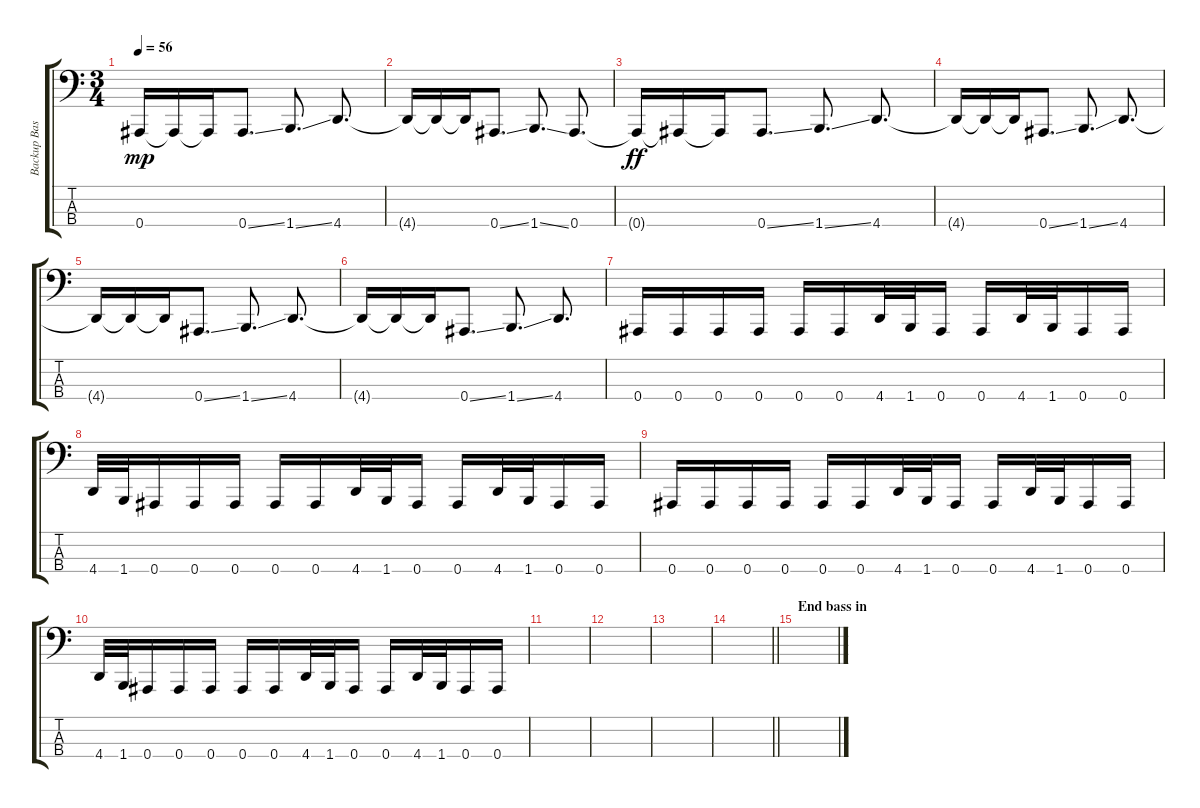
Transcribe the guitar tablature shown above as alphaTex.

\track ("Backup Bass" "Backup Bas") {instrument distortionguitar}
\staff {score tabs}
\tuning (Eb2 Bb1 F1 Bb0) {hide}
\ts (3 4)
\tempo 56
\clef f4
\ks c
0.4{t}.16{dy mp} 0.4{t}.16 0.4{t}.16 0.4{ss}.8{d} 1.4{ss}.8{d} 4.4.8{d} |
4.4{t}.16 4.4{t}.16 4.4{t}.16 0.4{ss}.8{d} 1.4{ss}.8{d} 0.4.8{d} |
0.4{t}.16{dy ff} 0.4{t}.16 0.4{t}.16 0.4{ss}.8{d} 1.4{ss}.8{d} 4.4.8{d} |
4.4{t}.16 4.4{t}.16 4.4{t}.16 0.4{ss}.8{d} 1.4{ss}.8{d} 4.4.8{d} |
4.4{t}.16 4.4{t}.16 4.4{t}.16 0.4{ss}.8{d} 1.4{ss}.8{d} 4.4.8{d} |
4.4{t}.16 4.4{t}.16 4.4{t}.16 0.4{ss}.8{d} 1.4{ss}.8{d} 4.4.8{d} |
0.4.16 0.4.16 0.4.16 0.4.16 0.4.16 0.4.16 4.4.32 1.4.32 0.4.16 0.4.16 4.4.32 1.4.32 0.4.16 0.4.16 |
4.4.32 1.4.32 0.4.16 0.4.16 0.4.16 0.4.16 0.4.16 4.4.32 1.4.32 0.4.16 0.4.16 4.4.32 1.4.32 0.4.16 0.4.16 |
0.4.16 0.4.16 0.4.16 0.4.16 0.4.16 0.4.16 4.4.32 1.4.32 0.4.16 0.4.16 4.4.32 1.4.32 0.4.16 0.4.16 |
4.4.32 1.4.32 0.4.16 0.4.16 0.4.16 0.4.16 0.4.16 4.4.32 1.4.32 0.4.16 0.4.16 4.4.32 1.4.32 0.4.16 0.4.16 |
|
|
|
\barLineRight lightlight
|
\section ("" "End bass in")
